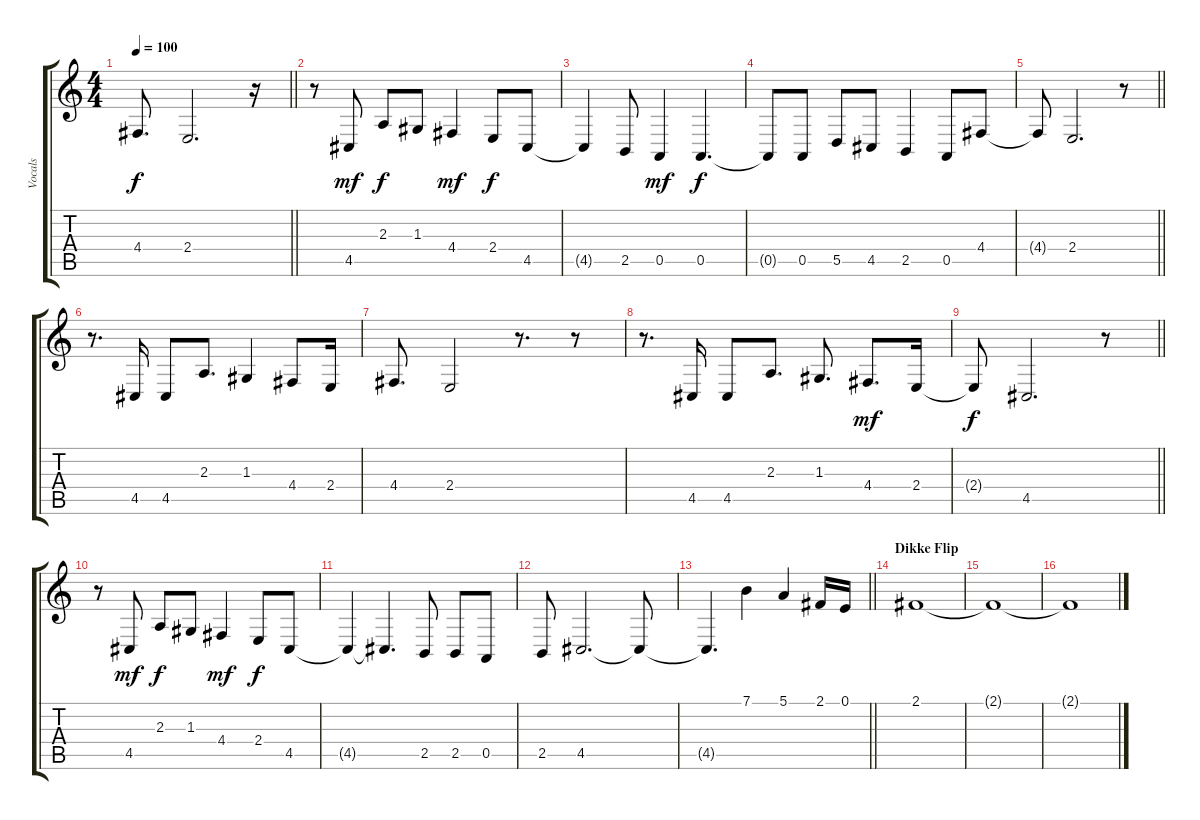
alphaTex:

\track ("Vocals" "Vocals") {instrument cello}
\staff {score tabs}
\tuning (E4 B3 G3 D3 A2 E2) {hide}
\ts (4 4)
\tempo 100
\clef g2
\barLineRight lightlight
\ks c
4.4.8{d dy f} 2.4.2{d} r.16 |
r.8 4.5.8{dy mf} 2.3.8{dy f} 1.3.8 4.4.4{dy mf} 2.4.8{dy f} 4.5.8 |
4.5{t}.4 2.5.8 0.5.4{dy mf} 0.5.4{d dy f} |
0.5{t}.8 0.5.8 5.5.8 4.5.8 2.5.4 0.5.8 4.4.8 |
\barLineRight lightlight
4.4{t}.8 2.4.2{d} r.8 |
r.8{d} 4.5.16 4.5.8 2.3.8{d} 1.3.4 4.4.8 2.4.16 |
4.4.8{d} 2.4.2 r.8{d} r.8 |
r.8{d} 4.5.16 4.5.8 2.3.8{d} 1.3.8{d} 4.4.8{d dy mf} 2.4.16 |
\barLineRight lightlight
2.4{t}.8{dy f} 4.5.2{d} r.8 |
r.8 4.5.8{dy mf} 2.3.8{dy f} 1.3.8 4.4.4{dy mf} 2.4.8{dy f} 4.5.8 |
4.5{t}.4 4.5{t}.4{d} 2.5.8 2.5.8 0.5.8 |
2.5.8 4.5.2{d} 4.5{t}.8 |
\barLineRight lightlight
4.5{t}.4{d} 7.1.4 5.1.4 2.1.16 0.1.16 |
\section ("" "Dikke Flip")
2.1.1 |
2.1{t}.1 |
2.1{t}.1
